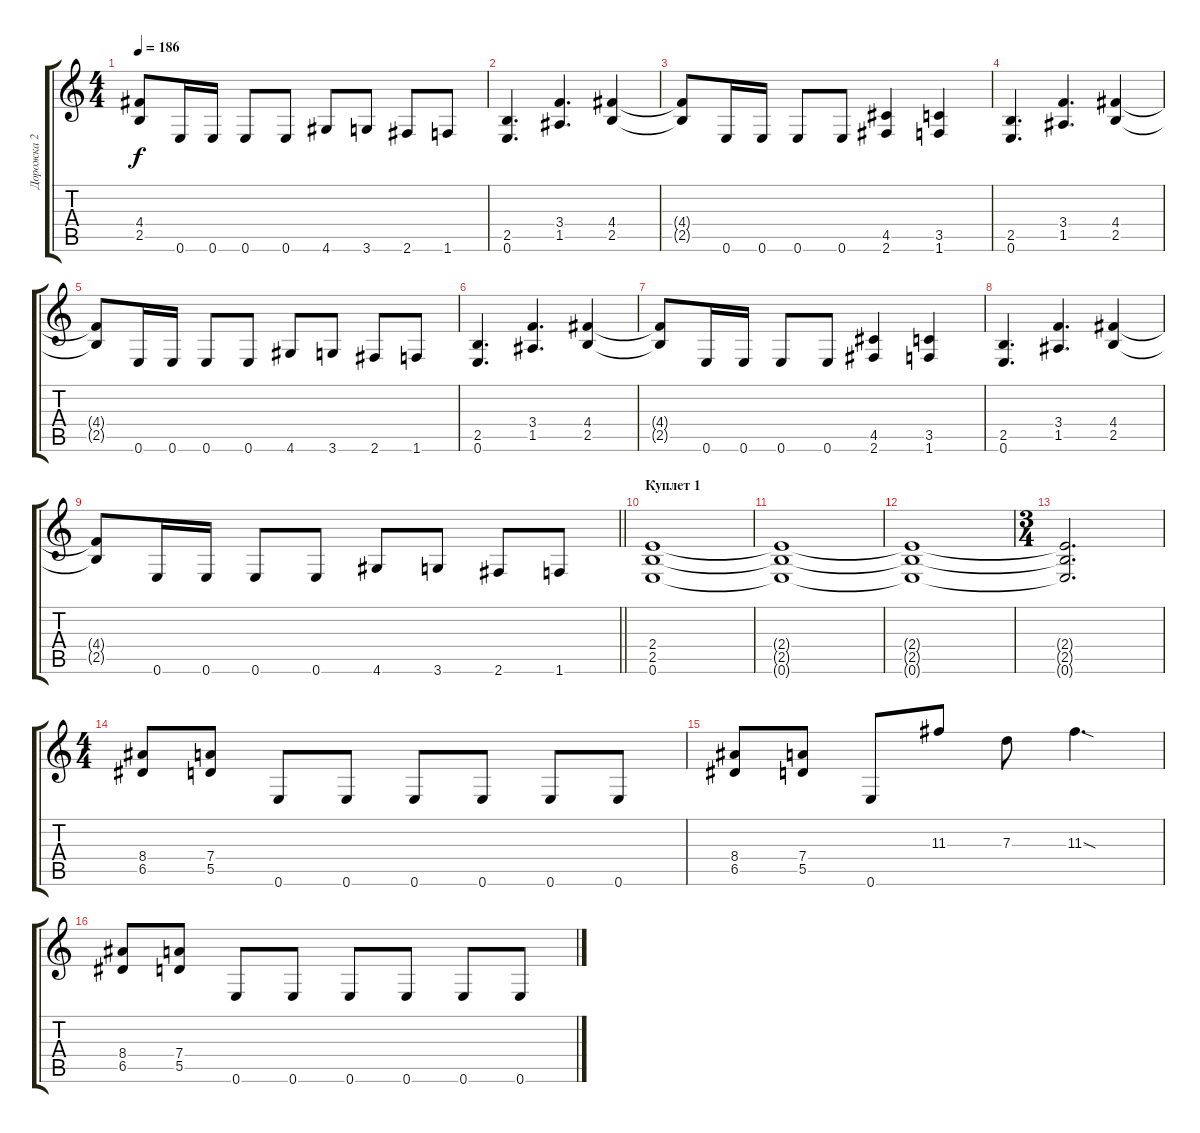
\track ("Дорожка 2" "Дорожка 2") {instrument distortionguitar}
\staff {score tabs}
\tuning (E4 B3 G3 D3 A2 E2) {hide}
\ts (4 4)
\tempo 186
\clef g2
\ks c
(4.4{t} 2.5{t}).8{dy f} 0.6.16 0.6.16 0.6.8 0.6.8 4.6.8 3.6.8 2.6.8 1.6.8 |
(2.5 0.6).4{d} (3.4 1.5).4{d} (4.4 2.5).4 |
(4.4{t} 2.5{t}).8 0.6.16 0.6.16 0.6.8 0.6.8 (4.5 2.6).4 (3.5 1.6).4 |
(2.5 0.6).4{d} (3.4 1.5).4{d} (4.4 2.5).4 |
(4.4{t} 2.5{t}).8 0.6.16 0.6.16 0.6.8 0.6.8 4.6.8 3.6.8 2.6.8 1.6.8 |
(2.5 0.6).4{d} (3.4 1.5).4{d} (4.4 2.5).4 |
(4.4{t} 2.5{t}).8 0.6.16 0.6.16 0.6.8 0.6.8 (4.5 2.6).4 (3.5 1.6).4 |
(2.5 0.6).4{d} (3.4 1.5).4{d} (4.4 2.5).4 |
\barLineRight lightlight
(4.4{t} 2.5{t}).8 0.6.16 0.6.16 0.6.8 0.6.8 4.6.8 3.6.8 2.6.8 1.6.8 |
\section ("" "Куплет 1")
(2.4 2.5 0.6).1 |
(2.4{t} 2.5{t} 0.6{t}).1 |
(2.4{t} 2.5{t} 0.6{t}).1 |
\ts (3 4)
(2.4{t} 2.5{t} 0.6{t}).2{d} |
\ts (4 4)
(8.4 6.5).8 (7.4 5.5).8 0.6.8 0.6.8 0.6.8 0.6.8 0.6.8 0.6.8 |
(8.4 6.5).8 (7.4 5.5).8 0.6.8 11.3.8 7.3.8 11.3{sod}.4{d} |
(8.4 6.5).8 (7.4 5.5).8 0.6.8 0.6.8 0.6.8 0.6.8 0.6.8 0.6.8
